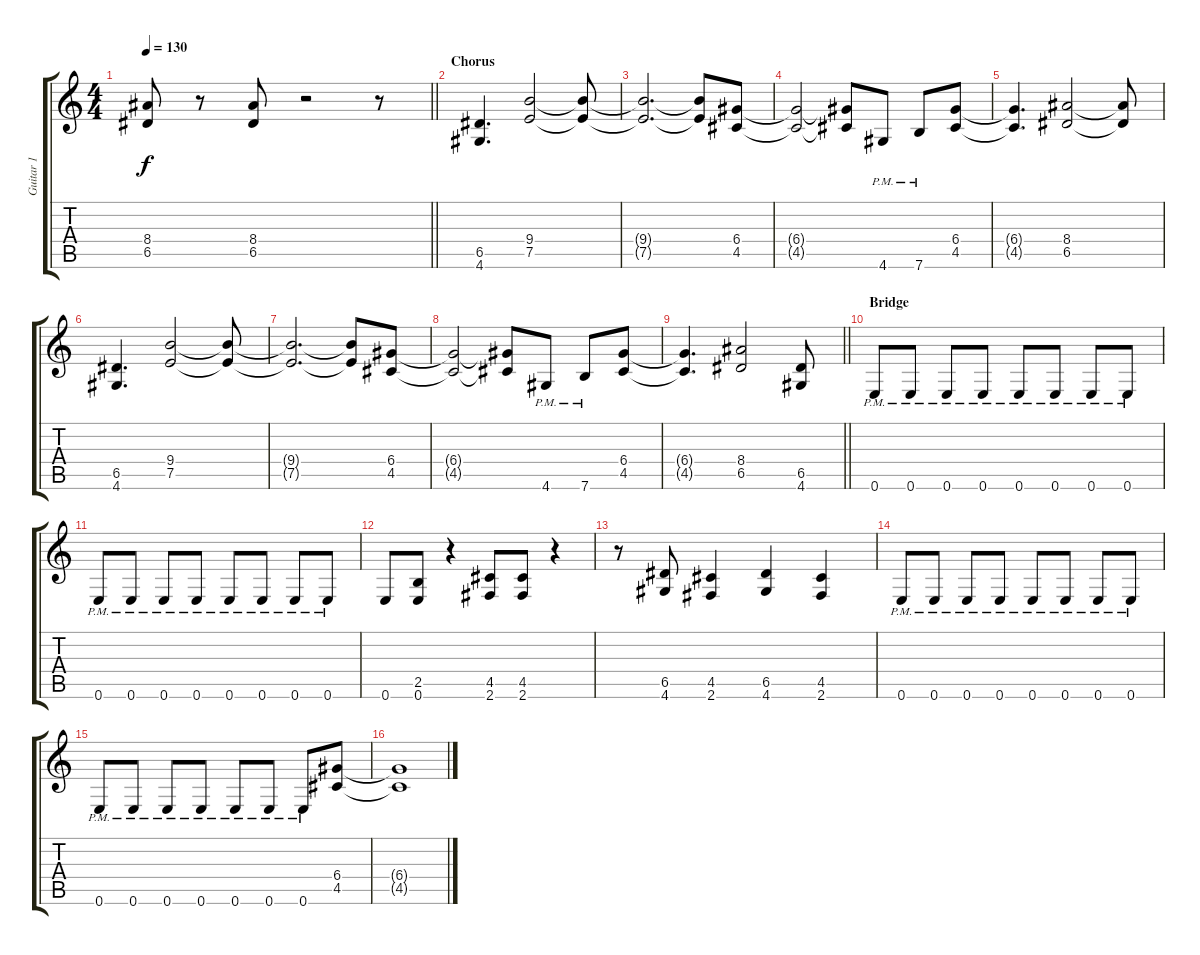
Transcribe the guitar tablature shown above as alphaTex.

\track ("Guitar 1" "Guitar 1") {instrument overdrivenguitar}
\staff {score tabs}
\tuning (E4 B3 G3 D3 A2 E2) {hide}
\ts (4 4)
\tempo 130
\clef g2
\barLineRight lightlight
\ks c
(8.4 6.5).8{dy f} r.8 (8.4 6.5).8 r.2 r.8 |
\section ("" "Chorus")
(6.5 4.6).4{d} (9.4 7.5).2 (9.4{t} 7.5{t}).8 |
(9.4{t} 7.5{t}).2{d} (9.4{t} 7.5{t}).8 (6.4 4.5).8 |
(6.4{t} 4.5{t}).2 (6.4{t} 4.5{t}).8 4.6{pm}.8 7.6{pm}.8 (6.4 4.5).8 |
(6.4{t} 4.5{t}).4{d} (8.4 6.5).2 (8.4{t} 6.5{t}).8 |
(6.5 4.6).4{d} (9.4 7.5).2 (9.4{t} 7.5{t}).8 |
(9.4{t} 7.5{t}).2{d} (9.4{t} 7.5{t}).8 (6.4 4.5).8 |
(6.4{t} 4.5{t}).2 (6.4{t} 4.5{t}).8 4.6{pm}.8 7.6{pm}.8 (6.4 4.5).8 |
\barLineRight lightlight
(6.4{t} 4.5{t}).4{d} (8.4 6.5).2 (6.5 4.6).8 |
\section ("" "Bridge")
0.6{pm}.8 0.6{pm}.8 0.6{pm}.8 0.6{pm}.8 0.6{pm}.8 0.6{pm}.8 0.6{pm}.8 0.6{pm}.8 |
0.6{pm}.8 0.6{pm}.8 0.6{pm}.8 0.6{pm}.8 0.6{pm}.8 0.6{pm}.8 0.6{pm}.8 0.6{pm}.8 |
0.6.8 (2.5 0.6).8 r.4 (4.5 2.6).8 (4.5 2.6).8 r.4 |
r.8 (6.5 4.6).8 (4.5 2.6).4 (6.5 4.6).4 (4.5 2.6).4 |
0.6{pm}.8 0.6{pm}.8 0.6{pm}.8 0.6{pm}.8 0.6{pm}.8 0.6{pm}.8 0.6{pm}.8 0.6{pm}.8 |
0.6{pm}.8 0.6{pm}.8 0.6{pm}.8 0.6{pm}.8 0.6{pm}.8 0.6{pm}.8 0.6{pm}.8 (6.4 4.5).8 |
(6.4{t} 4.5{t}).1
